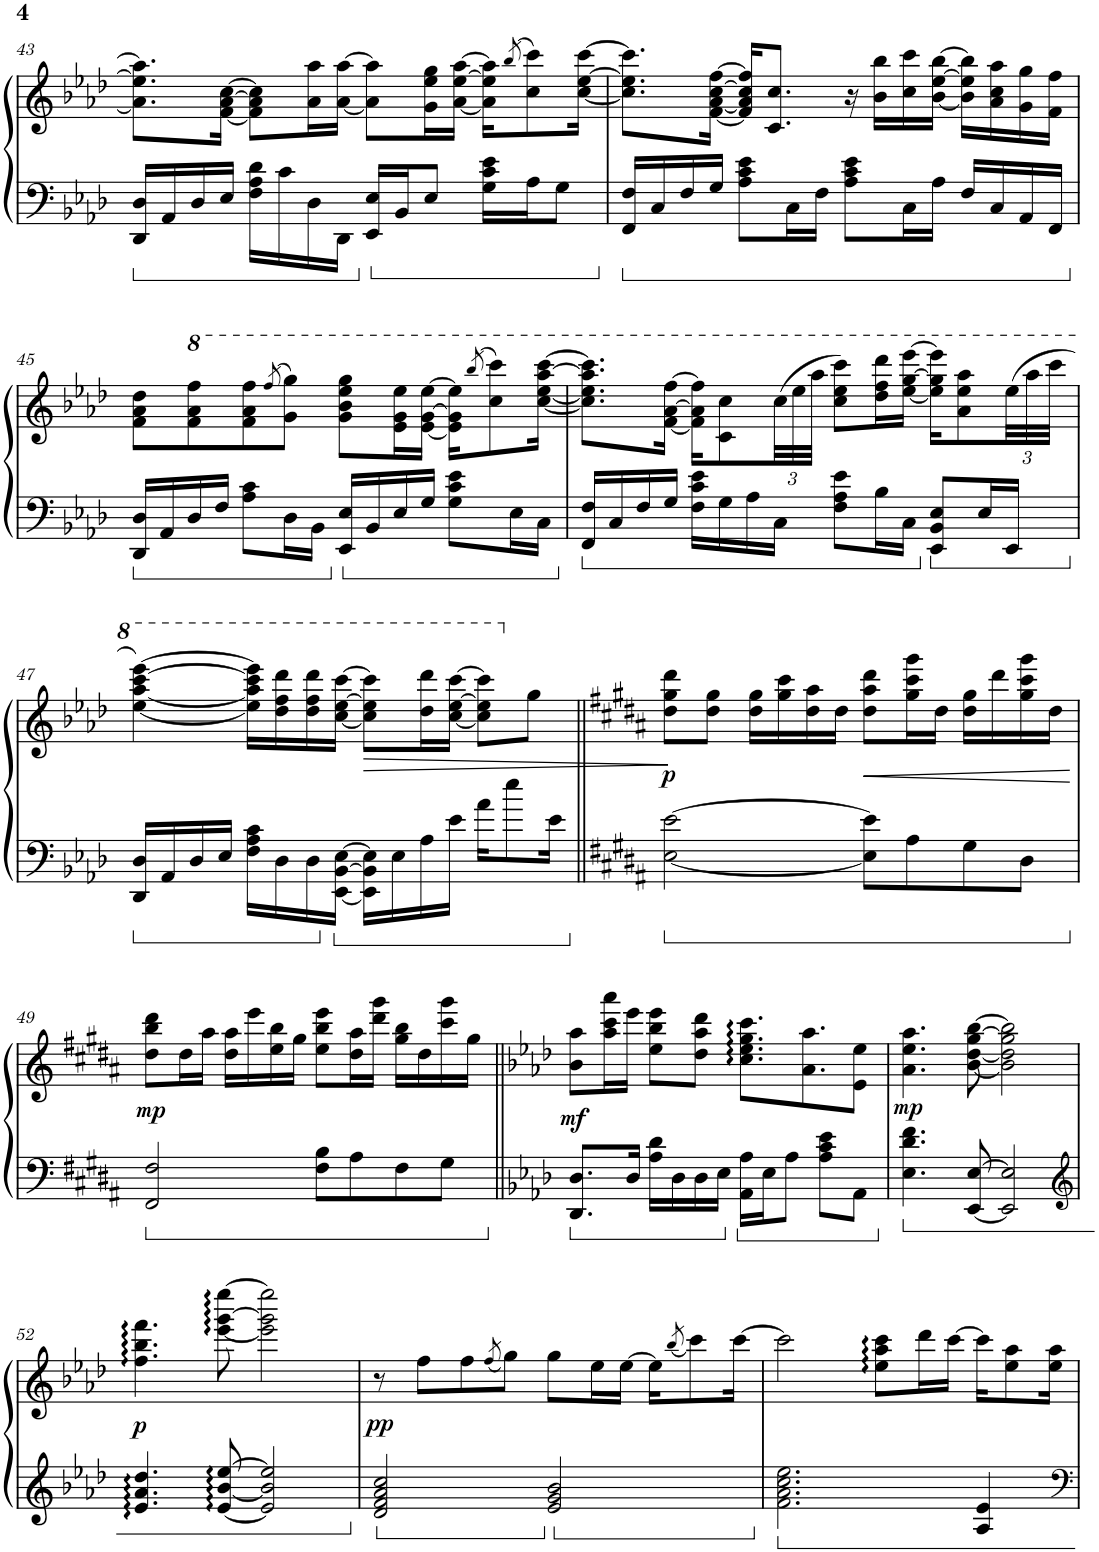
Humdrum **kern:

**kern	**kern	**dynam
*part1	*part1	*part1
*staff2	*staff1	*staff1/2
*I"钢琴	*	*
!!LO:PB:g=z
*clefF4	*clefG2	*
*k[b-e-a-d-]	*k[b-e-a-d-]	*
*M4/4	*M4/4	*
=43	=43	=43
16DD-/ 16D-/LL	8.a-\] 8.ee-\] 8.aa-\]L	.
16AA-/	.	.
16D-/	.	.
16E-/JJ	[16f\ [16a-\ [16cc\Jk	.
16F\ 16A-\ 16d-\LL	8f\] 8a-\] 8cc\]L	.
16c\	.	.
16D-\	16a-\ 16aa-\L	.
16DD-\JJ	[16a-\ [16aa-\JJ	.
16EE-/ 16E-/LL	8a-\] 8aa-\]L	.
16BB-/J	.	.
8E-/J	16g\ 16ee-\ 16gg\L	.
.	[16a-\ [16ee-\ [16aa-\JJ	.
16G\ 16c\ 16e-\LL	16a-\] 16ee-\] 16aa-\]KL	.
.	(>8qbb-/	.
16A-\J	8cc\ 8ccc\)	.
8G\J	.	.
.	[16cc\ [16ee-\ [16ccc\Jk	.
=44	=44	=44
16FF/ 16F/LL	8.cc\] 8.ee-\] 8.ccc\]L	.
16C/	.	.
16F/	.	.
16G/JJ	[16f\ [16a-\ [16cc\ [16ff\Jk	.
8A-\ 8c\ 8e-\L	16f/] 16a-/] 16cc/] 16ff/]KL	.
.	8.c/ 8.cc/J	.
16C\L	.	.
16F\JJ	.	.
8A-\ 8c\ 8e-\L	16r	.
.	16b-\ 16bb-\LL	.
16C\L	16cc\ 16ccc\	.
16A-\JJ	[16b-\ [16ee-\ [16bb-\JJ	.
16F/LL	16b-\] 16ee-\] 16bb-\]LL	.
16C/	16a-\ 16cc\ 16aa-\	.
16AA-/	16g\ 16gg\	.
16FF/JJ	16f\ 16ff\JJ	.
!!LO:LB:g=z
=45	=45	=45
16DD-/ 16D-/LL	8f\ 8a-\ 8dd-\L	.
16AA-/	.	.
*	*8va	*
16D-/	8ff\ 8aa-\ 8fff\	.
16F/JJ	.	.
8A-\ 8c\L	8ff\ 8aa-\ 8fff\	.
.	(>8qfff/	.
16D-\L	8gg\ 8ggg\J)	.
16BB-\JJ	.	.
16EE-/ 16E-/LL	8gg\ 8bb-\ 8eee-\ 8ggg\L	.
16BB-/	.	.
16E-/	16ee-\ 16gg\ 16eee-\L	.
16G/JJ	[16ee-\ [16gg\ [16eee-\JJ	.
8G\ 8c\ 8e-\L	16ee-\] 16gg\] 16eee-\]KL	.
.	(>8qbbb-/	.
.	8ccc\ 8cccc\)	.
16E-\L	.	.
16C\JJ	[16ccc\ [16eee-\ [16aaa-\ [16cccc\Jk	.
=46	=46	=46
16FF/ 16F/LL	8.ccc\] 8.eee-\] 8.aaa-\] 8.cccc\]L	.
16C/	.	.
16F/	.	.
16G/JJ	[16ff\ [16aa-\ [16fff\Jk	.
16F\ 16c\ 16e-\LL	16ff\] 16aa-\] 16fff\]KL	.
16G\	8cc\ 8ccc\	.
16A-\	.	.
*	*Xbrackettup	*
16C\JJ	(48ccc\LL	.
.	48eee-\	.
.	48aaa-\JJJ	.
8F\ 8A-\ 8e-\L	8ccc\ 8eee-\ 8cccc\L)	.
16B-\L	16ddd-\ 16fff\ 16dddd-\L	.
16C\JJ	[16eee-\ [16ggg\ [16eeee-\JJ	.
8EE-/ 8BB-/ 8E-/L	16eee-\] 16ggg\] 16eeee-\]KL	.
.	8aa-\ 8eee-\ 8aaa-\	.
16E-/L	.	.
16EE-/JJ	(48eee-\LL	.
.	48aaa-\	.
.	48cccc\JJJ	.
!!LO:LB:g=z
=47	=47	=47
16DD-/ 16D-/LL	[4eee-\ [4aaa-\ [4cccc\ [4eeee-\)	.
16AA-/	.	.
16D-/	.	.
16E-/JJ	.	.
16F\ 16A-\ 16c\LL	16eee-\] 16aaa-\] 16cccc\] 16eeee-\]LL	.
16D-\	16ddd-\ 16fff\ 16dddd-\	.
16D-\	16ddd-\ 16fff\ 16dddd-\	.
[16EE-\ [16BB-\ [16E-\JJ	[16ccc\ [16eee-\ [16cccc\JJ	.
!	!	!LO:HP:b
16EE-\] 16BB-\] 16E-\]LL	8ccc\] 8eee-\] 8cccc\]L	>
16E-\	.	.
16A-\	16ddd-\ 16dddd-\L	.
16e-\JJ	[16ccc\ [16eee-\ [16cccc\JJ	.
16a-\KL	8ccc\] 8eee-\] 8cccc\]L	.
8ee-\	.	.
*	*X8va	*
.	8gg\J	.
16e-\Jk	.	.
=48||	=48||	=48||
*k[f#c#g#d#a#]	*k[f#c#g#d#a#]	*
!	!	!LO:DY:b
[2E\ [2e\	8dd#\ 8gg#\ 8ddd#\L	p
.	8dd#\ 8gg#\J	]
.	16dd#\ 16gg#\LL	.
.	16gg#\ 16ccc#\	.
.	16dd#\ 16aa#\	.
.	16dd#\JJ	.
!	!	!LO:HP:b
8E\] 8e\]L	8dd#\ 8aa#\ 8ddd#\L	<
8A#\	16gg#\ 16ccc#\ 16ggg#\L	.
.	16dd#\JJ	.
8G#\	16dd#\ 16gg#\LL	.
.	16ddd#\	.
8D#\J	16gg#\ 16ccc#\ 16ggg#\	.
.	16dd#\JJ	.
.	.	[
!!LO:LB:g=z
=49	=49	=49
!	!	!LO:DY:b
2FF#/ 2F#/	8dd#\ 8bb\ 8ddd#\L	mp
.	16dd#\L	.
.	16aa#\JJ	.
.	16dd#\ 16aa#\LL	.
.	16eee\	.
.	16ee\ 16bb\	.
.	16gg#\JJ	.
8F#\ 8B\L	8ee\ 8bb\ 8eee\L	.
8A#\	16dd#\ 16aa#\L	.
.	16ddd#\ 16ggg#\JJ	.
8F#\	16gg#\ 16bb\LL	.
.	16dd#\	.
8G#\J	16ccc#\ 16ggg#\	.
.	16gg#\JJ	.
=50||	=50||	=50||
*k[b-e-a-d-]	*k[b-e-a-d-]	*
!	!	!LO:DY:b
8.DD-/ 8.D-/L	8b-\ 8aa-\L	mf
.	16aa-\ 16ccc\ 16aaa-\L	.
16D-/Jk	16eee-\JJ	.
16A-\ 16d-\LL	8ee-\ 8bb-\ 8eee-\L	.
16D-\	.	.
16D-\	8dd-\ 8aa-\ 8ddd-\J	.
16E-\JJ	.	.
16AA-\ 16A-\LL	8.cc\ 8.ee-\ 8.gg\ 8.ccc\L	.
16E-\J	.	.
8A-\J	.	.
.	8.a-\ 8.aa-\	.
8A-\ 8c\ 8e-\L	.	.
8AA-\J	8e-\ 8ee-\J	.
=51	=51	=51
!	!	!LO:DY:b
4.E-\ 4.d-\ 4.f\	4.a-\ 4.ee-\ 4.aa-\	mp
[8EE-/ [8E-/	[8b-\ [8dd-\ [8gg\ [8bb-\	.
2EE-/] 2E-/]	2b-\] 2dd-\] 2gg\] 2bb-\]	.
!!LO:LB:g=z
=52	=52	=52
*clefG2	*	*
!	!	!LO:DY:b
4.e-/ 4.a-/ 4.dd-/	4.ff\ 4.bb-\ 4.fff\	p
[8e-/ [8b-/ [8ee-/	[8eee-\ [8ggg\ [8eeee-\	.
2e-/] 2b-/] 2ee-/]	2eee-\] 2ggg\] 2eeee-\]	.
=53	=53	=53
!	!	!LO:DY:b
2d-/ 2f/ 2a-/ 2cc/	8r	pp
.	8ff\L	.
.	8ff\	.
.	(8qff/	.
.	8gg\J)	.
2e-/ 2g/ 2b-/	8gg\L	.
.	16ee-\L	.
.	[16ee-\JJ	.
.	16ee-\KL]	.
.	(8qbb-/	.
.	8ccc\)	.
.	[16ccc\Jk	.
=54	=54	=54
2.f\ 2.a-\ 2.cc\ 2.ee-\	2ccc\]	.
.	8ee-\ 8aa-\ 8ccc\L	.
.	16ddd-\L	.
.	[16ccc\JJ	.
4A-/ 4e-/	16ccc\KL]	.
.	8ee-\ 8aa-\	.
.	16ee-\ 16aa-\Jk	.
=	=	=
*-	*-	*-
